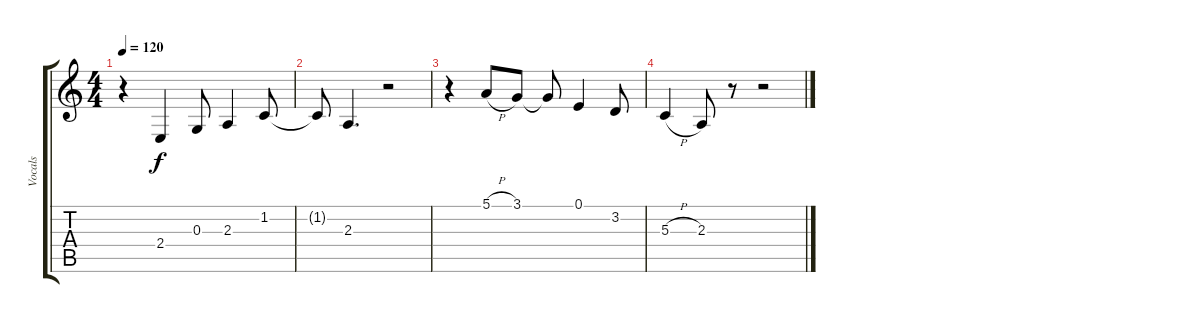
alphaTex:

\track ("Vocals" "Vocals") {instrument sopranosax}
\staff {score tabs}
\tuning (E4 B3 G3 D3 A2 E2) {hide}
\ts (4 4)
\tempo 120
\clef g2
\ks c
r.4{dy f} 2.4.4 0.3.8 2.3.4 1.2.8 |
1.2{t}.8 2.3.4{d} r.2 |
r.4 5.1{h}.8 3.1.8 3.1{t}.8 0.1.4 3.2.8 |
5.3{h}.4 2.3.8 r.8 r.2
